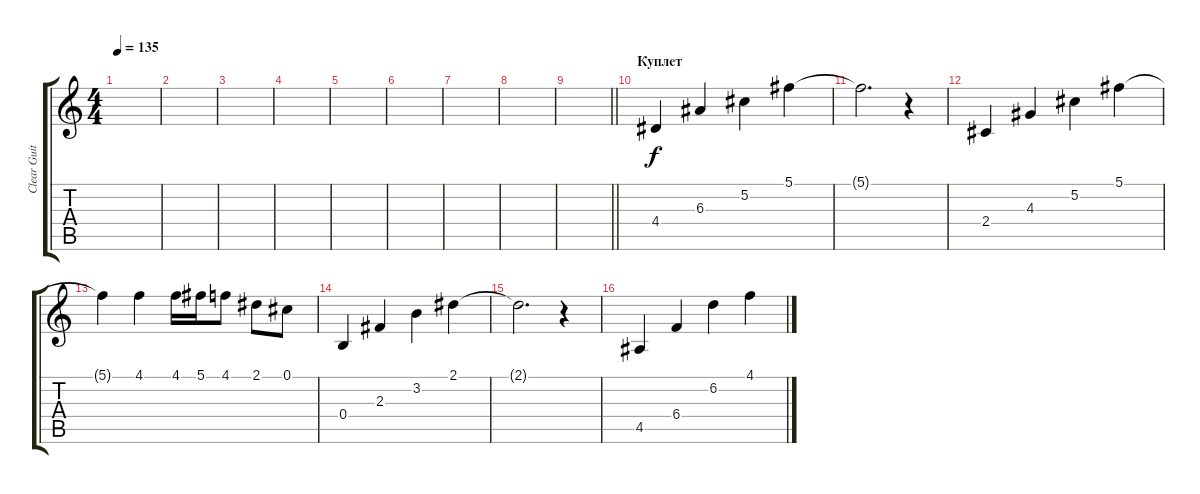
\track ("Clear Guitar" "Clear Guit") {instrument acousticguitarsteel}
\staff {score tabs}
\tuning (Db4 Ab3 E3 B2 Gb2 B1) {hide}
\ts (4 4)
\tempo 135
\clef g2
\ks c
|
|
|
|
|
|
|
|
\barLineRight lightlight
|
\section ("" "Куплет")
4.4.4 6.3.4 5.2.4 5.1.4 |
5.1{t}.2{d} r.4 |
2.4.4 4.3.4 5.2.4 5.1.4 |
5.1{t}.4 4.1.4 4.1.16 5.1.16 4.1.8 2.1.8 0.1.8 |
0.4.4 2.3.4 3.2.4 2.1.4 |
2.1{t}.2{d} r.4 |
4.5.4 6.4.4 6.2.4 4.1.4
